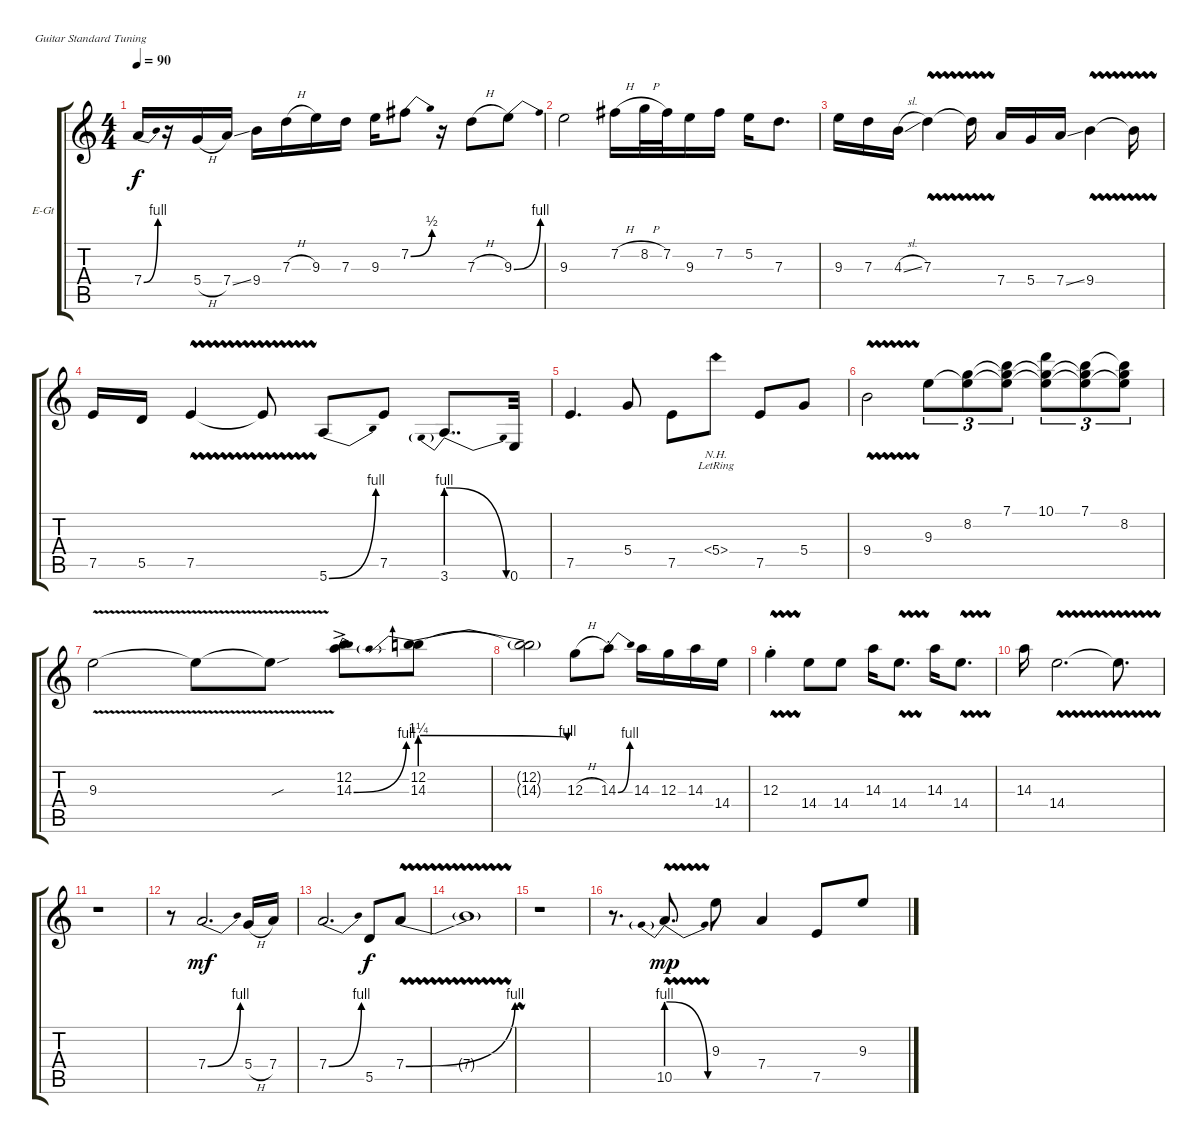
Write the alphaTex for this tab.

\bracketExtendMode groupsimilarinstruments
\firstSystemTrackNameOrientation horizontal
\otherSystemsTrackNameOrientation horizontal
\track ("Guitar 2" "E-Gt") {instrument overdrivenguitar}
\staff {score tabs}
\tuning (E4 B3 G3 D3 A2 E2)
\ts (4 4)
\tempo 90
\clef g2
\ks c
7.4{be (bend 0 0 31.2 4)}.16{dy f} r.16 5.4{h}.16 7.4{ss}.16 9.4.16 7.3{h}.16 9.3.16 7.3.16 9.3.16 7.2{be (bend 0 0 15.6 2)}.8 r.16 7.3{h}.8 9.3{be (bend 14.399999999999999 0 45 4)}.8 |
9.3.2 7.2{h}.16 8.2{h}.32 7.2.32 9.3.16 7.2.16 5.2.16 7.3.8{d} |
9.3.16 7.3.16 4.3{sl}.16 7.3{vw}.4 7.3{t}.16 7.4.16 5.4.16 7.4{ss}.16 9.4{vw}.4 9.4{t}.16 |
7.5.16 5.5.16 7.5{vw}.4 7.5{t}.8 5.6{be (bend 0 0 28.799999999999997 4)}.8 7.5.8 3.6{be (prebendrelease 0 4 59.4 0)}.8{dd} 0.6.32 |
7.5.4{d} 5.4.8 7.5.8 5.4{nh lr}.8 7.5.8 5.4.8 |
9.4{vw}.2 9.3.8{tu (3 2)} (8.2 9.3{t}).8{tu (3 2)} (7.1 8.2{t} 9.3{t}).8{tu (3 2)} (10.1 8.2{t} 9.3{t}).8{tu (3 2)} (7.1 8.2{t} 9.3{t}).8{tu (3 2)} (7.1{t} 8.2 9.3{t}).8{tu (3 2)} |
9.3{v}.2 9.3{v t}.8 9.3{v sou t}.8 (12.2{ac} 14.3{be (bend 0 0 30.599999999999998 4) ac}).8 (12.2 14.3{be (prebendrelease 0 5 15.6 4)}).8 |
(14.3{t} 12.2{t}).2 12.3{h}.8 14.3{be (bend 0 0 60 4) st}.8 14.3.16 12.3.16 14.3.16 14.4.16 |
12.3{vw st}.4 14.4.8 14.4.8 14.3.16 14.4{vw}.8{d} 14.3.16 14.4{vw}.8{d} |
14.3.16 14.4{vw}.2{d} 14.4{vw t}.8{d} |
r.1 |
r.8 7.4{be (bend 0 0 30 4)}.2{d dy mf} 5.4{h}.16 7.4.16 |
7.4{be (bend 0 0 30 4)}.2{d} 5.5.8{dy f} 7.4{be (bend 0 0 16.2 4) vw}.8 |
7.4{vw t}.1 |
r.1 |
r.8{d} 10.5{be (prebendrelease 0 4 15 0) vw}.8{d dy mp} 9.3.8 7.4.4 7.5.8 9.3.8
